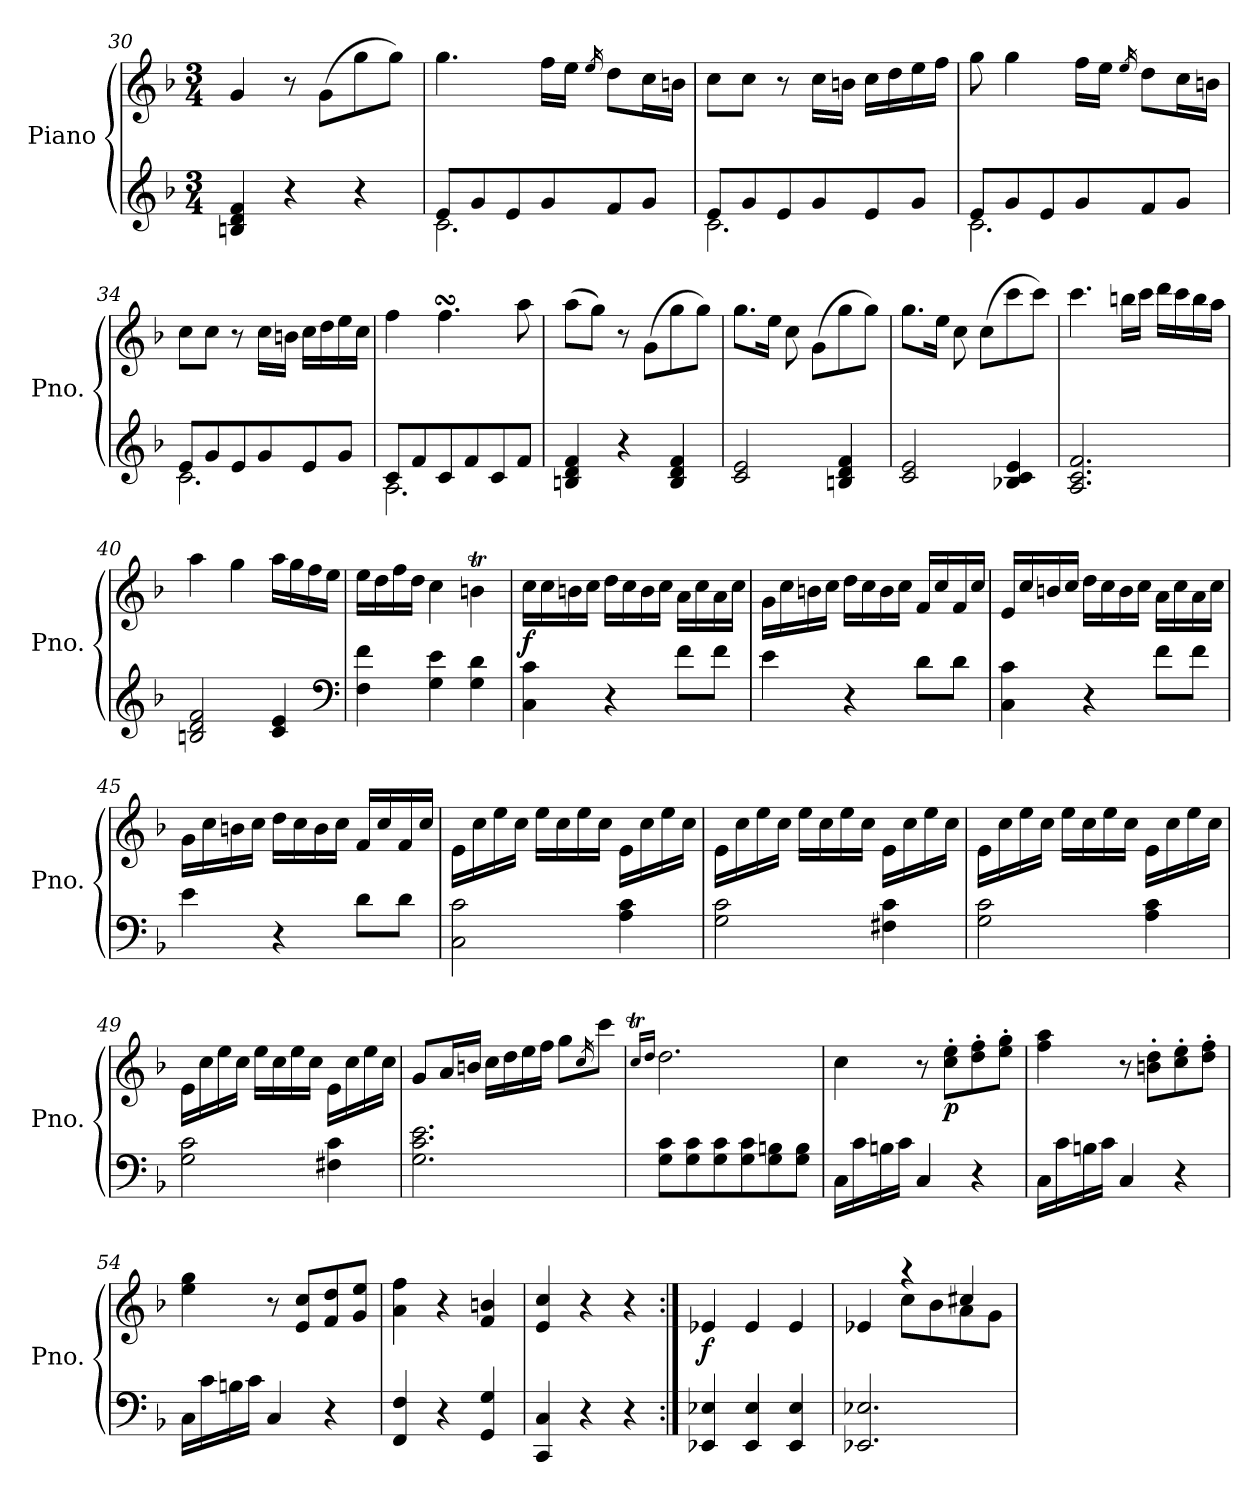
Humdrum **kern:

**kern	**kern	**dynam
*part1	*part1	*part1
*staff2	*staff1	*staff1/2
*I"Piano	*	*
*I'Pno.	*	*
*clefG2	*clefG2	*
*k[b-]	*k[b-]	*
*F:	*F:	*
*M3/4	*M3/4	*
=30	=30	=30
4Bn/ 4d/ 4f/	4g/	.
4r	8r	.
.	(8g\L	.
4r	8gg\	.
.	8gg\J)	.
!!LO:PB:g=z
=31	=31	=31
*^	*	*
8e/L	2.c\	4.gg\	.
8g/	.	.	.
8e/	.	.	.
8g/	.	16ff\LL	.
.	.	16ee\JJ	.
.	.	16qee/	.
8f/	.	8dd\L	.
8g/J	.	16cc\L	.
.	.	16bn\JJ	.
!!LO:LB:g=z
=32	=32	=32	=32
8e/L	2.c\	8cc\L	.
8g/	.	8cc\J	.
8e/	.	8r	.
8g/	.	16cc\LL	.
.	.	16bn\JJ	.
8e/	.	16cc\LL	.
.	.	16dd\	.
8g/J	.	16ee\	.
.	.	16ff\JJ	.
=33	=33	=33	=33
8e/L	2.c\	8gg\	.
8g/	.	4gg\	.
8e/	.	.	.
8g/	.	16ff\LL	.
.	.	16ee\JJ	.
.	.	16qee/	.
8f/	.	8dd\L	.
8g/J	.	16cc\L	.
.	.	16bn\JJ	.
=34	=34	=34	=34
8e/L	2.c\	8cc\L	.
8g/	.	8cc\J	.
8e/	.	8r	.
8g/	.	16cc\LL	.
.	.	16bn\JJ	.
8e/	.	16cc\LL	.
.	.	16dd\	.
8g/J	.	16ee\	.
.	.	16cc\JJ	.
=35	=35	=35	=35
8c/L	2.A\	4ff\	.
8f/	.	.	.
8c/	.	4.ffsSSs\	.
8f/	.	.	.
8c/	.	.	.
8f/J	.	8aa\	.
*v	*v	*	*
=36	=36	=36
4Bn/ 4d/ 4f/	(8aa\L	.
.	8gg\J)	.
4r	8r	.
.	(8g\L	.
4B/ 4d/ 4f/	8gg\	.
.	8gg\J)	.
!!LO:LB:g=z
=37	=37	=37
2c/ 2e/	8.gg\L	.
.	16ee\Jk	.
.	8cc\	.
.	(8g\L	.
4Bn/ 4d/ 4f/	8gg\	.
.	8gg\J)	.
=38	=38	=38
2c/ 2e/	8.gg\L	.
.	16ee\Jk	.
.	8cc\	.
.	(8cc\L	.
4B-X/ 4c/ 4e/	8ccc\	.
.	8ccc\J)	.
=39	=39	=39
2.A/ 2.c/ 2.f/	4.ccc\	.
.	16bbn\LL	.
.	16ccc\JJ	.
.	16ddd\LL	.
.	16ccc\	.
.	16bb\	.
.	16aa\JJ	.
=40	=40	=40
2Bn/ 2d/ 2f/	4aa\	.
.	4gg\	.
4c/ 4e/	16aa\LL	.
.	16gg\	.
*clefF4	*	*
.	16ff\	.
.	16ee\JJ	.
=41	=41	=41
4F\ 4f\	16ee\LL	.
.	16dd\	.
.	16ff\	.
.	16dd\JJ	.
4G\ 4e\	4cc\	.
4G\ 4d\	4bnt\	.
!!LO:LB:g=z
=42	=42	=42
!	!	!LO:DY:b
4C\ 4c\	16cc\LL	f
.	16cc\	.
.	16bn\	.
.	16cc\JJ	.
4r	16dd\LL	.
.	16cc\	.
.	16b\	.
.	16cc\JJ	.
8f\L	16a\LL	.
.	16cc\	.
8f\J	16a\	.
.	16cc\JJ	.
!!LO:LB:g=z
=43	=43	=43
4e\	16g\LL	.
.	16cc\	.
.	16bn\	.
.	16cc\JJ	.
4r	16dd\LL	.
.	16cc\	.
.	16b\	.
.	16cc\JJ	.
8d\L	16f/LL	.
.	16cc/	.
8d\J	16f/	.
.	16cc/JJ	.
=44	=44	=44
4C\ 4c\	16e/LL	.
.	16cc/	.
.	16bn/	.
.	16cc/JJ	.
4r	16dd\LL	.
.	16cc\	.
.	16b\	.
.	16cc\JJ	.
8f\L	16a\LL	.
.	16cc\	.
8f\J	16a\	.
.	16cc\JJ	.
=45	=45	=45
4e\	16g\LL	.
.	16cc\	.
.	16bn\	.
.	16cc\JJ	.
4r	16dd\LL	.
.	16cc\	.
.	16b\	.
.	16cc\JJ	.
8d\L	16f/LL	.
.	16cc/	.
8d\J	16f/	.
.	16cc/JJ	.
=46	=46	=46
2C\ 2c\	16e\LL	.
.	16cc\	.
.	16ee\	.
.	16cc\JJ	.
.	16ee\LL	.
.	16cc\	.
.	16ee\	.
.	16cc\JJ	.
4A\ 4c\	16e\LL	.
.	16cc\	.
.	16ee\	.
.	16cc\JJ	.
!!LO:LB:g=z
=47	=47	=47
2G\ 2c\	16e\LL	.
.	16cc\	.
.	16ee\	.
.	16cc\JJ	.
.	16ee\LL	.
.	16cc\	.
.	16ee\	.
.	16cc\JJ	.
4F#X\ 4c\	16e\LL	.
.	16cc\	.
.	16ee\	.
.	16cc\JJ	.
=48	=48	=48
2G\ 2c\	16e\LL	.
.	16cc\	.
.	16ee\	.
.	16cc\JJ	.
.	16ee\LL	.
.	16cc\	.
.	16ee\	.
.	16cc\JJ	.
4A\ 4c\	16e\LL	.
.	16cc\	.
.	16ee\	.
.	16cc\JJ	.
=49	=49	=49
2G\ 2c\	16e\LL	.
.	16cc\	.
.	16ee\	.
.	16cc\JJ	.
.	16ee\LL	.
.	16cc\	.
.	16ee\	.
.	16cc\JJ	.
4F#X\ 4c\	16e\LL	.
.	16cc\	.
.	16ee\	.
.	16cc\JJ	.
=50	=50	=50
2.G\ 2.c\ 2.e\	8g/L	.
.	16a/L	.
.	16bn/JJ	.
.	16cc\LL	.
.	16dd\	.
.	16ee\	.
.	16ff\JJ	.
.	8gg\L	.
.	16qcc/	.
.	8ccc\J	.
!!LO:PB:g=z
=51	=51	=51
.	16qccT/LL	.
.	16qdd/JJ	.
8G\ 8c\L	2.dd\	.
8G\ 8c\	.	.
8G\ 8c\	.	.
8G\ 8c\	.	.
8G\ 8Bn\	.	.
8G\ 8B\J	.	.
=52	=52	=52
16C\LL	4cc\	.
16c\	.	.
16Bn\	.	.
16c\JJ	.	.
4C/	8r	.
!	!	!LO:DY:b
.	8cc\' 8ee\'L	p
4r	8dd\' 8ff\'	.
.	8ee\' 8gg\'J	.
=53	=53	=53
16C\LL	4ff\ 4aa\	.
16c\	.	.
16Bn\	.	.
16c\JJ	.	.
4C/	8r	.
.	8bn\' 8dd\'L	.
4r	8cc\' 8ee\'	.
.	8dd\' 8ff\'J	.
=54	=54	=54
16C\LL	4ee\ 4gg\	.
16c\	.	.
16Bn\	.	.
16c\JJ	.	.
4C/	8r	.
.	8e/ 8cc/L	.
4r	8f/ 8dd/	.
.	8g/ 8ee/J	.
=55	=55	=55
4FF/ 4F/	4a\ 4ff\	.
4r	4r	.
4GG/ 4G/	4f/ 4bn/	.
=56	=56	=56
4CC/ 4C/	4e/ 4cc/	.
4r	4r	.
4r	4r	.
!!LO:LB:g=z
=57:|!	=57:|!	=57:|!
!	!	!LO:DY:b
4EE-X/ 4E-X/	4e-X/	f
4EE-/ 4E-/	4e-/	.
4EE-/ 4E-/	4e-/	.
=58	=58	=58
*	*^	*
2.EE-X/ 2.E-X/	4e-X/	4ryy	.
.	4r	8cc\L	.
.	.	8b-\	.
.	4cc#X/	8a\	.
.	.	8g\J	.
*	*v	*v	*
=	=	=
*-	*-	*-
